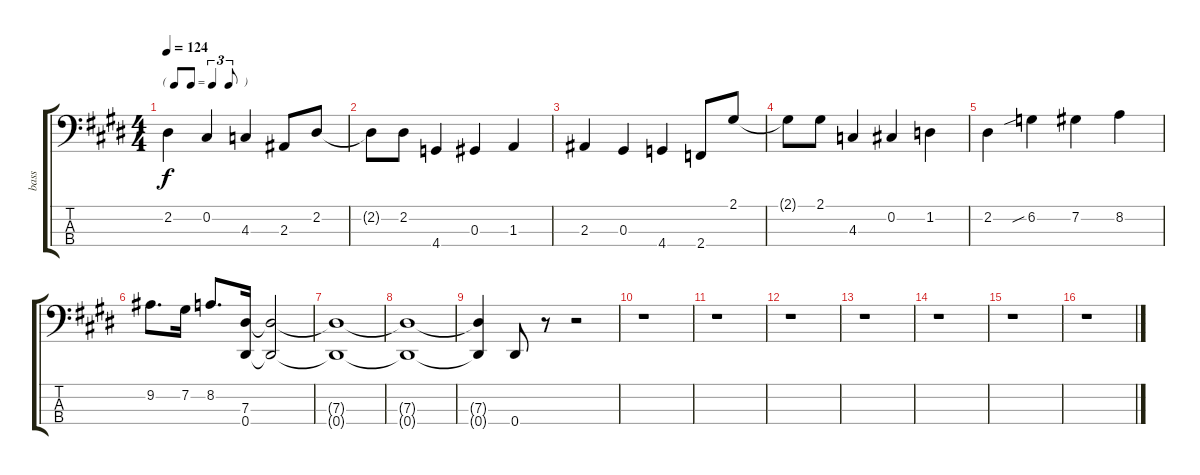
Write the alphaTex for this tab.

\track ("bass" "bass") {instrument electricbassfinger}
\staff {score tabs}
\tuning (Gb2 Db2 Ab1 Eb1) {hide}
\ts (4 4)
\tf triplet8th
\tempo 124
\clef f4
\ks c#minor
2.2.4{dy f} 0.2.4 4.3.4 2.3.8 2.2.8 |
\ks e
2.2{t}.8 2.2.8 4.4.4 0.3.4 1.3.4 |
\ks c#minor
2.3.4 0.3.4 4.4.4 2.4.8 2.1.8 |
2.1{t}.8 2.1.8 4.3.4 0.2.4 1.2.4 |
\ks e
2.2.4 6.2{sib}.4 7.2.4 8.2.4 |
\ks c#minor
9.2.8{d} 7.2.16 8.2.8{d} (7.3 0.4).16 (7.3{t} 0.4{t}).2 |
(7.3{t} 0.4{t}).1 |
\ks e
(7.3{t} 0.4{t}).1 |
\ks c#minor
(7.3{t} 0.4{t}).4 0.4.8 r.8 r.2 |
r.1 |
\ks e
r.1 |
\ks c#minor
r.1 |
r.1 |
\ks e
r.1 |
\ks c#minor
r.1 |
r.1
